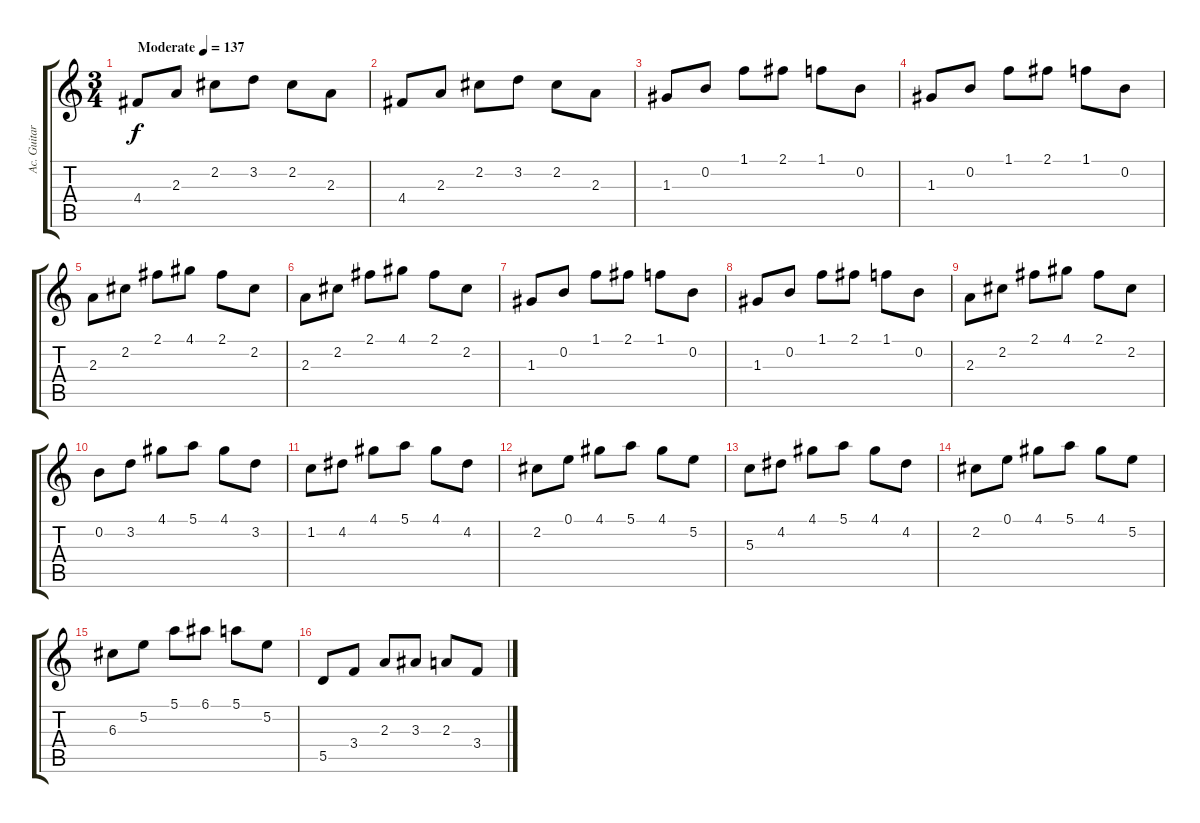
\track ("Ac. Guitar" "Ac. Guitar") {instrument acousticguitarsteel}
\staff {score tabs}
\tuning (E4 B3 G3 D3 A2 E2) {hide}
\ts (3 4)
\tempo (137 "Moderate")
\clef g2
\ks c
4.4.8{dy f instrument acousticguitarsteel} 2.3.8 2.2.8 3.2.8 2.2.8 2.3.8 |
4.4.8 2.3.8 2.2.8 3.2.8 2.2.8 2.3.8 |
1.3.8 0.2.8 1.1.8 2.1.8 1.1.8 0.2.8 |
1.3.8 0.2.8 1.1.8 2.1.8 1.1.8 0.2.8 |
2.3.8 2.2.8 2.1.8 4.1.8 2.1.8 2.2.8 |
2.3.8 2.2.8 2.1.8 4.1.8 2.1.8 2.2.8 |
1.3.8 0.2.8 1.1.8 2.1.8 1.1.8 0.2.8 |
1.3.8 0.2.8 1.1.8 2.1.8 1.1.8 0.2.8 |
2.3.8 2.2.8 2.1.8 4.1.8 2.1.8 2.2.8 |
0.2.8 3.2.8 4.1.8 5.1.8 4.1.8 3.2.8 |
1.2.8 4.2.8 4.1.8 5.1.8 4.1.8 4.2.8 |
2.2.8 0.1.8 4.1.8 5.1.8 4.1.8 5.2.8 |
5.3.8 4.2.8 4.1.8 5.1.8 4.1.8 4.2.8 |
2.2.8 0.1.8 4.1.8 5.1.8 4.1.8 5.2.8 |
6.3.8 5.2.8 5.1.8 6.1.8 5.1.8 5.2.8 |
5.5.8 3.4.8 2.3.8 3.3.8 2.3.8 3.4.8
